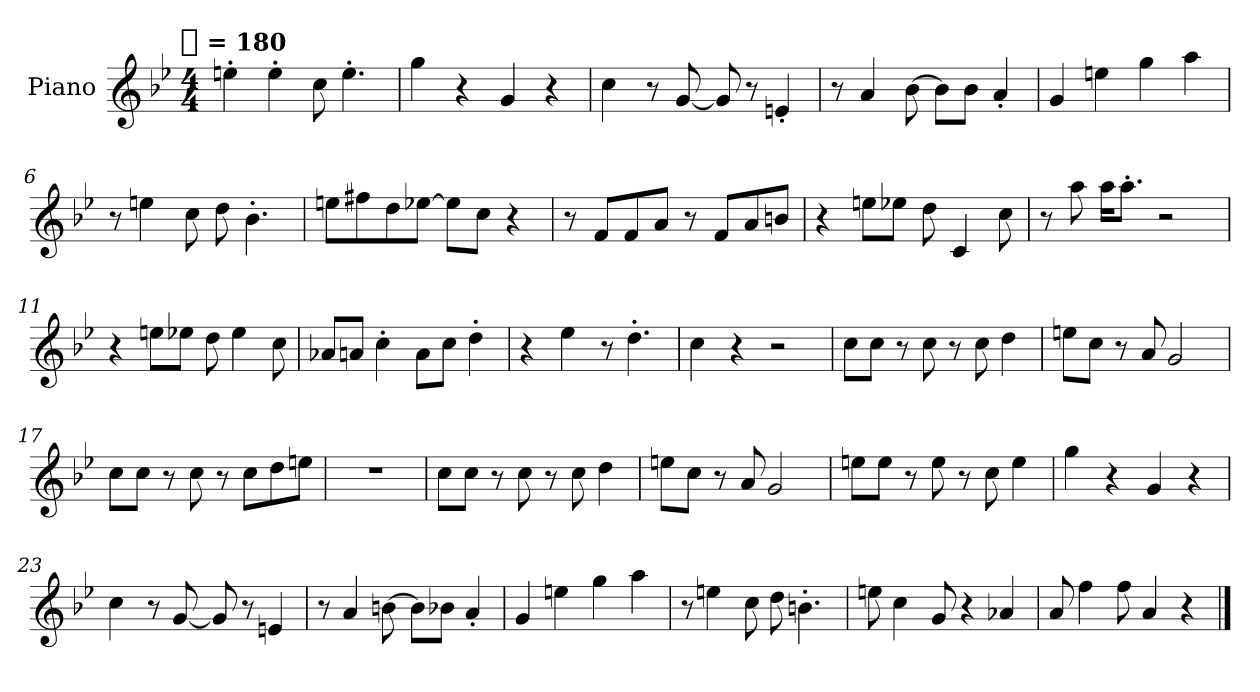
**kern
*part1
*staff1
*I"Piano
*I'Pno.
*clefG2
*k[b-e-]
!!LO:TX:omd:t=[quarter] = 180
*M4/4
*MM180
=1
4een'
4ee'
8cc
4.ee'
=2
4gg
4r
4g
4r
=3
4cc
8r
[8g
8g]
8r
4en'
=4
8r
4a
[8b-
8b-L]
8b-J
4a'
=5
4g
4een
4gg
4aa
=6
8r
4een
8cc
8dd
4.b-'
!!LO:LB:g=z
=7
8eenL
8ff#X
8dd
[8ee-XJ
8ee-L]
8ccJ
4r
=8
8r
8fL
8f
8aJ
8r
8fL
8a
8bnJ
=9
4r
8eenL
8ee-XJ
8dd
4c
8cc
=10
8r
8aa
16aaKL
8.aa'J
2r
!!LO:LB:g=z
=11
4r
8eenL
8ee-XJ
8dd
4ee-
8cc
=12
8a-XL
8anJ
4cc'
8aL
8ccJ
4dd'
=13
4r
4ee-
8r
4.dd'
=14
4cc
4r
2r
=15
8ccL
8ccJ
8r
8cc
8r
8cc
4dd
=16
8eenL
8ccJ
8r
8a
2g
!!LO:LB:g=z
=17
8ccL
8ccJ
8r
8cc
8r
8ccL
8dd
8eenJ
=18
1r
=19
8ccL
8ccJ
8r
8cc
8r
8cc
4dd
=20
8eenL
8ccJ
8r
8a
2g
=21
8eenL
8eeJ
8r
8ee
8r
8cc
4ee
=22
4gg
4r
4g
4r
!!LO:LB:g=z
=23
4cc
8r
[8g
8g]
8r
4en
=24
8r
4a
[8bn
8bL]
8b-XJ
4a'
=25
4g
4een
4gg
4aa
=26
8r
4een
8cc
8dd
4.bn'
=27
8een
4cc
8g
4r
4a-X
=28
8a
4ff
8ff
4a
4r
==
*-
